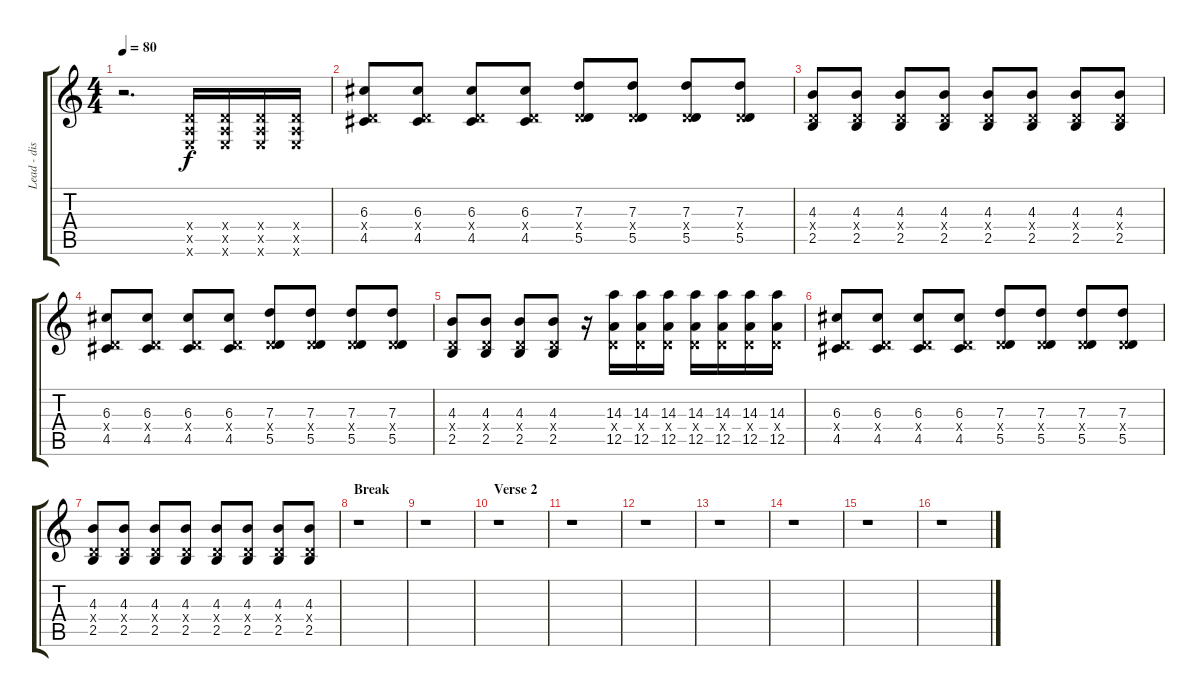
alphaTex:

\track ("Lead - distortion" "Lead - dis") {instrument distortionguitar}
\staff {score tabs}
\tuning (E4 B3 G3 D3 A2 E2) {hide}
\ts (4 4)
\tempo 80
\clef g2
\ks c
r.2{d dy f} (0.4{x} 0.5{x} 0.6{x}).16 (0.4{x} 0.5{x} 0.6{x}).16 (0.4{x} 0.5{x} 0.6{x}).16 (0.4{x} 0.5{x} 0.6{x}).16 |
(6.3 0.4{x} 4.5).8 (6.3 0.4{x} 4.5).8 (6.3 0.4{x} 4.5).8 (6.3 0.4{x} 4.5).8 (7.3 0.4{x} 5.5).8 (7.3 0.4{x} 5.5).8 (7.3 0.4{x} 5.5).8 (7.3 0.4{x} 5.5).8 |
(4.3 0.4{x} 2.5).8 (4.3 0.4{x} 2.5).8 (4.3 0.4{x} 2.5).8 (4.3 0.4{x} 2.5).8 (4.3 0.4{x} 2.5).8 (4.3 0.4{x} 2.5).8 (4.3 0.4{x} 2.5).8 (4.3 0.4{x} 2.5).8 |
(6.3 0.4{x} 4.5).8 (6.3 0.4{x} 4.5).8 (6.3 0.4{x} 4.5).8 (6.3 0.4{x} 4.5).8 (7.3 0.4{x} 5.5).8 (7.3 0.4{x} 5.5).8 (7.3 0.4{x} 5.5).8 (7.3 0.4{x} 5.5).8 |
(4.3 0.4{x} 2.5).8 (4.3 0.4{x} 2.5).8 (4.3 0.4{x} 2.5).8 (4.3 0.4{x} 2.5).8 r.16 (14.3 0.4{x} 12.5).16 (14.3 0.4{x} 12.5).16 (14.3 0.4{x} 12.5).16 (14.3 0.4{x} 12.5).16 (14.3 0.4{x} 12.5).16 (14.3 0.4{x} 12.5).16 (14.3 0.4{x} 12.5).16 |
(6.3 0.4{x} 4.5).8 (6.3 0.4{x} 4.5).8 (6.3 0.4{x} 4.5).8 (6.3 0.4{x} 4.5).8 (7.3 0.4{x} 5.5).8 (7.3 0.4{x} 5.5).8 (7.3 0.4{x} 5.5).8 (7.3 0.4{x} 5.5).8 |
(4.3 0.4{x} 2.5).8 (4.3 0.4{x} 2.5).8 (4.3 0.4{x} 2.5).8 (4.3 0.4{x} 2.5).8 (4.3 0.4{x} 2.5).8 (4.3 0.4{x} 2.5).8 (4.3 0.4{x} 2.5).8 (4.3 0.4{x} 2.5).8 |
\section ("" "Break")
r.1 |
r.1 |
\section ("" "Verse 2")
r.1 |
r.1 |
r.1 |
r.1 |
r.1 |
r.1 |
r.1
